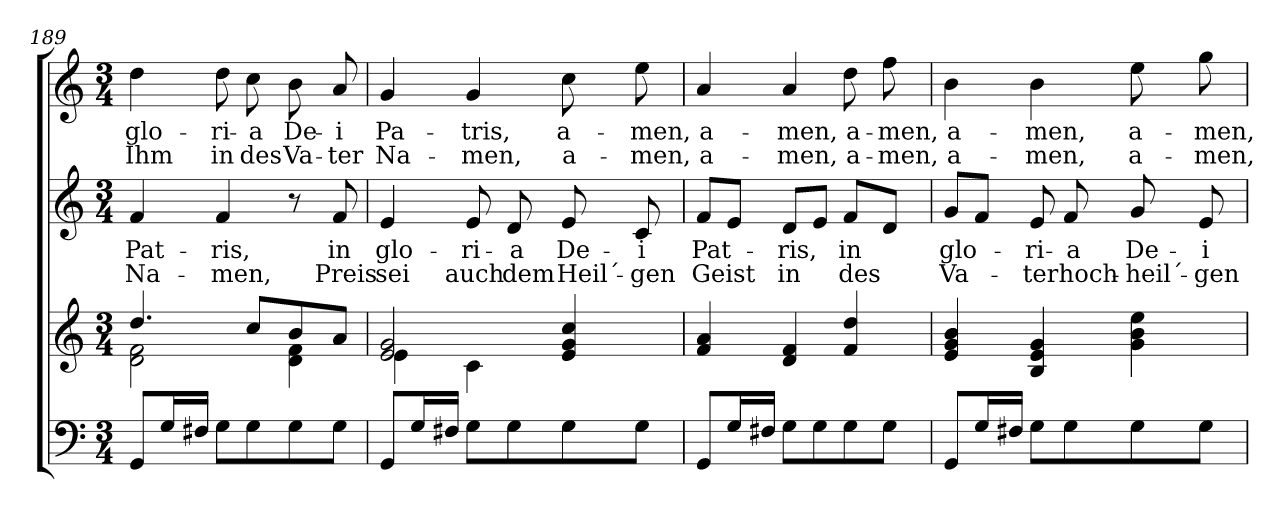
**kern	**kern	**kern	**text	**text	**kern	**text	**text
*part3	*part3	*part2	*part2	*part2	*part1	*part1	*part1
*staff4	*staff3	*staff2	*staff2	*staff2	*staff1	*staff1	*staff1
*clefF4	*clefG2	*clefG2	*	*	*clefG2	*	*
*k[]	*k[]	*k[]	*	*	*k[]	*	*
*C:	*C:	*C:	*	*	*C:	*	*
*M3/4	*M3/4	*M3/4	*	*	*M3/4	*	*
=189	=189	=189	=189	=189	=189	=189	=189
*	*^	*	*	*	*	*	*
!	!	!	!	!LO:LY:b	!LO:LY:b	!	!LO:LY:b	!LO:LY:b
8GG/L	4.dd/	2d\ 2f\	4f/	Pat-	Na-	4dd\	glo-	Ihm
16G/L	.	.	.	.	.	.	.	.
16F#X/JJ	.	.	.	.	.	.	.	.
!	!	!	!	!LO:LY:b	!LO:LY:b	!	!LO:LY:b	!LO:LY:b
8G\L	.	.	4f/	-ris,	-men,	8dd\	-ri-	in
!	!	!	!	!	!	!	!LO:LY:b	!LO:LY:b
8G\	8cc/L	.	.	.	.	8cc\	-a	des
!	!	!	!	!	!	!	!LO:LY:b	!LO:LY:b
8G\	8b/	4d\ 4f\	8r	.	.	8b\	De-	Va-
!	!	!	!	!LO:LY:b	!LO:LY:b	!	!LO:LY:b	!LO:LY:b
8G\J	8a/J	.	8f/	in	Preis	8a/	-i	-ter
=190	=190	=190	=190	=190	=190	=190	=190	=190
!	!	!	!	!LO:LY:b	!LO:LY:b	!	!LO:LY:b	!LO:LY:b
8GG/L	2e/ 2g/	4e\	4e/	glo-	sei	4g/	Pa-	Na-
16G/L	.	.	.	.	.	.	.	.
16F#X/JJ	.	.	.	.	.	.	.	.
!	!	!	!	!LO:LY:b	!LO:LY:b	!	!LO:LY:b	!LO:LY:b
8G\L	.	4c\	8e/	-ri-	auch	4g/	-tris,	-men,
!	!	!	!	!LO:LY:b	!LO:LY:b	!	!	!
8G\	.	.	8d/	-a	dem	.	.	.
!	!	!	!	!LO:LY:b	!LO:LY:b	!	!LO:LY:b	!LO:LY:b
8G\	4e/ 4g/ 4cc/	4ryy	8e/	De-	Heil´-	8cc\	a-	a-
!	!	!	!	!LO:LY:b	!LO:LY:b	!	!LO:LY:b	!LO:LY:b
8G\J	.	.	8c/	-i	-gen	8ee\	-men,	-men,
*	*v	*v	*	*	*	*	*	*
!!LO:LB:g=z
=191	=191	=191	=191	=191	=191	=191	=191
!	!	!	!LO:LY:b	!LO:LY:b	!	!LO:LY:b	!LO:LY:b
8GG/L	4f/ 4a/	8f/L	Pat-	Geist	4a/	a-	a-
16G/L	.	8e/J	.	.	.	.	.
16F#X/JJ	.	.	.	.	.	.	.
!	!	!	!LO:LY:b	!LO:LY:b	!	!LO:LY:b	!LO:LY:b
8G\L	4d/ 4f/	8d/L	-ris,	in	4a/	-men,	-men,
8G\	.	8e/J	.	.	.	.	.
!	!	!	!LO:LY:b	!LO:LY:b	!	!LO:LY:b	!LO:LY:b
8G\	4f/ 4dd/	8f/L	in	des	8dd\	a-	a-
!	!	!	!	!	!	!LO:LY:b	!LO:LY:b
8G\J	.	8d/J	.	.	8ff\	-men,	-men,
=192	=192	=192	=192	=192	=192	=192	=192
!	!	!	!LO:LY:b	!LO:LY:b	!	!LO:LY:b	!LO:LY:b
8GG/L	4e/ 4g/ 4b/	8g/L	glo-	Va-	4b\	a-	a-
16G/L	.	8f/J	.	.	.	.	.
16F#X/JJ	.	.	.	.	.	.	.
!	!	!	!LO:LY:b	!LO:LY:b	!	!LO:LY:b	!LO:LY:b
8G\L	4B/ 4e/ 4g/	8e/	-ri-	-ter	4b\	-men,	-men,
!	!	!	!LO:LY:b	!LO:LY:b	!	!	!
8G\	.	8f/	-a	hoch-	.	.	.
!	!	!	!LO:LY:b	!LO:LY:b	!	!LO:LY:b	!LO:LY:b
8G\	4g\ 4b\ 4ee\	8g/	De-	-heil´-	8ee\	a-	a-
!	!	!	!LO:LY:b	!LO:LY:b	!	!LO:LY:b	!LO:LY:b
8G\J	.	8e/	-i	-gen	8gg\	-men,	-men,
=	=	=	=	=	=	=	=
*-	*-	*-	*-	*-	*-	*-	*-
